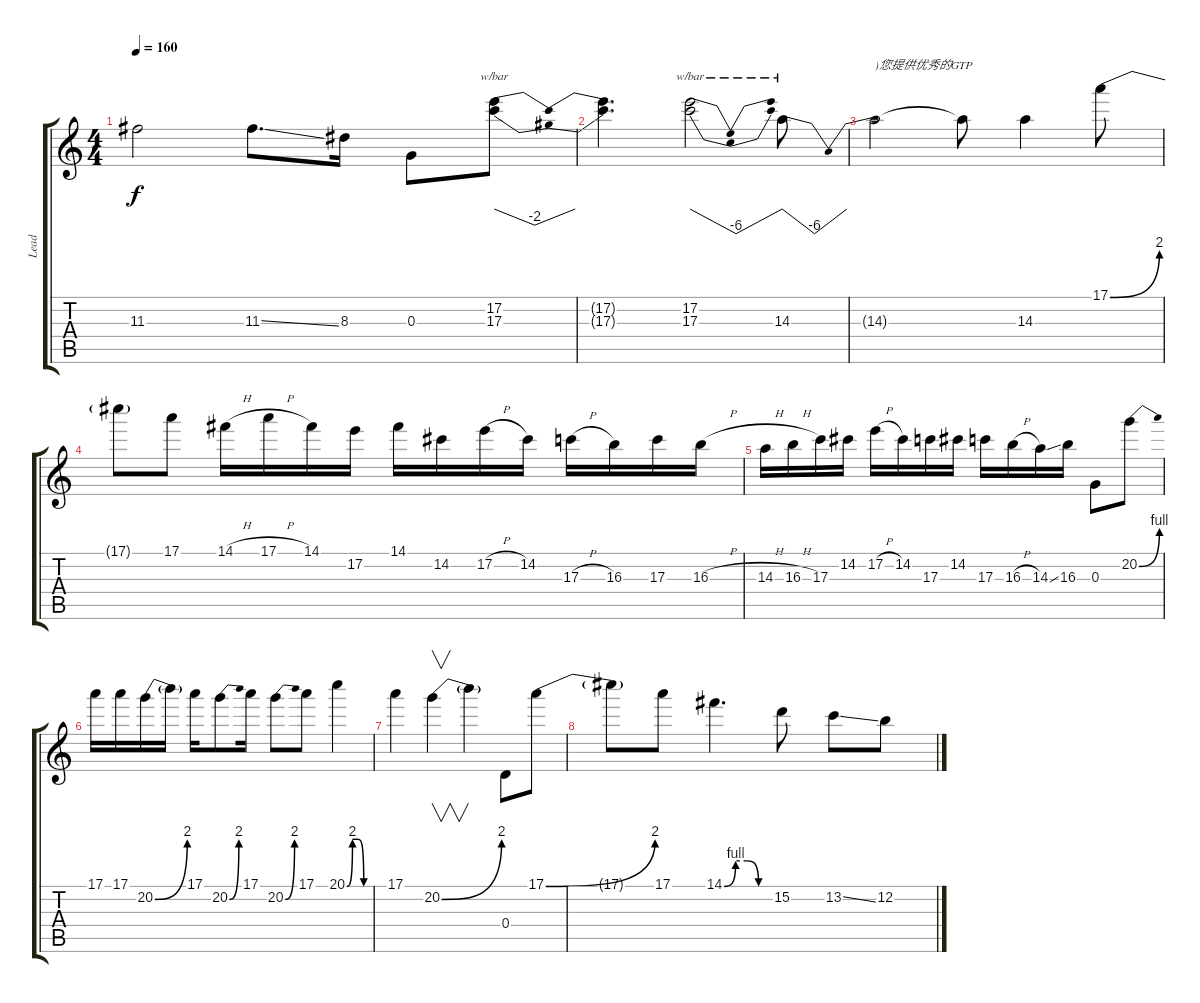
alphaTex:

\track ("Lead" "Lead") {instrument distortionguitar}
\staff {score tabs}
\tuning (E4 B3 G3 D3 A2 E2) {hide}
\ts (4 4)
\tempo 160
\clef g2
\ks c
11.3{t}.2{dy f} 11.3{ss}.8{d} 8.3.16 0.3.8 (17.2 17.3).8{tbe (dip default 0 0 30 -8 60 0)} |
(17.2{t} 17.3{t}).4{d} (17.2 17.3).2{tbe (dip default 0 0 30 -24 60 0)} 14.3.8{tbe (dip default 0 0 30 -24 60 0)} |
14.3{t}.2{txt ")您提供优秀的GTP"} 14.3{t}.8 14.3.4 17.1{be (bend 0 0 60 8)}.8 |
17.1{t}.8 17.1.8 14.1{h}.16 17.1{h}.16 14.1.16 17.2.16 14.1.16 14.2.16 17.2{h}.16 14.2.16 17.3{h}.16 16.3.16 17.3.16 16.3{h}.16 |
14.3{h}.16 16.3{h}.16 17.3.16 14.2.16 17.2{h}.16 14.2.16 17.3.16 14.2.16 17.3.16 16.3{h}.16 14.3{ss}.16 16.3.16 0.3.8 20.2{be (bend 0 0 60 4)}.8 |
17.1.16 17.1.16 20.2{be (bend 0 0 60 8)}.16 20.2{t}.16 17.1.16 20.2{be (bend 0 0 60 8)}.8 17.1.16 20.2{be (bend 0 0 60 8)}.8 17.1.8 20.1{be (custom 0 0 15 8 30 8 45 0 60 0)}.4 |
17.1.4 20.2{be (bend 0 0 60 8)}.4{v} 20.2{t}.4 0.4.8 17.1{be (bend 0 0 60 8)}.8 |
17.1{t}.8 17.1.8 14.1{be (custom 0 0 15 4 30 4 45 0 60 0)}.4{d} 15.2.8 13.2{ss}.8 12.2.8
